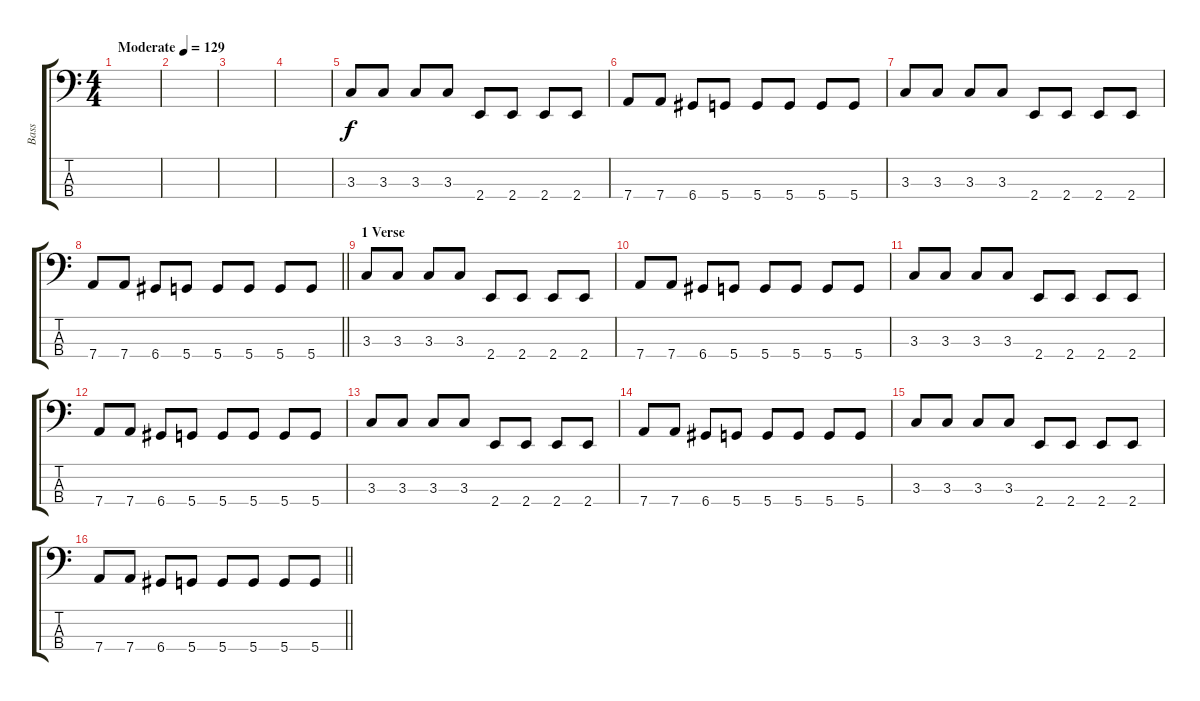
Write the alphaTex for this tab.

\track ("Bass" "Bass") {instrument electricbassfinger}
\staff {score tabs}
\tuning (G2 D2 A1 D1) {hide}
\ts (4 4)
\tempo (129 "Moderate")
\clef f4
\ks c
|
|
|
|
3.3.8 3.3.8 3.3.8 3.3.8 2.4.8 2.4.8 2.4.8 2.4.8 |
7.4.8 7.4.8 6.4.8 5.4.8 5.4.8 5.4.8 5.4.8 5.4.8 |
3.3.8 3.3.8 3.3.8 3.3.8 2.4.8 2.4.8 2.4.8 2.4.8 |
\barLineRight lightlight
7.4.8 7.4.8 6.4.8 5.4.8 5.4.8 5.4.8 5.4.8 5.4.8 |
\section ("" "1 Verse")
3.3.8 3.3.8 3.3.8 3.3.8 2.4.8 2.4.8 2.4.8 2.4.8 |
7.4.8 7.4.8 6.4.8 5.4.8 5.4.8 5.4.8 5.4.8 5.4.8 |
3.3.8 3.3.8 3.3.8 3.3.8 2.4.8 2.4.8 2.4.8 2.4.8 |
7.4.8 7.4.8 6.4.8 5.4.8 5.4.8 5.4.8 5.4.8 5.4.8 |
3.3.8 3.3.8 3.3.8 3.3.8 2.4.8 2.4.8 2.4.8 2.4.8 |
7.4.8 7.4.8 6.4.8 5.4.8 5.4.8 5.4.8 5.4.8 5.4.8 |
3.3.8 3.3.8 3.3.8 3.3.8 2.4.8 2.4.8 2.4.8 2.4.8 |
\barLineRight lightlight
7.4.8 7.4.8 6.4.8 5.4.8 5.4.8 5.4.8 5.4.8 5.4.8
